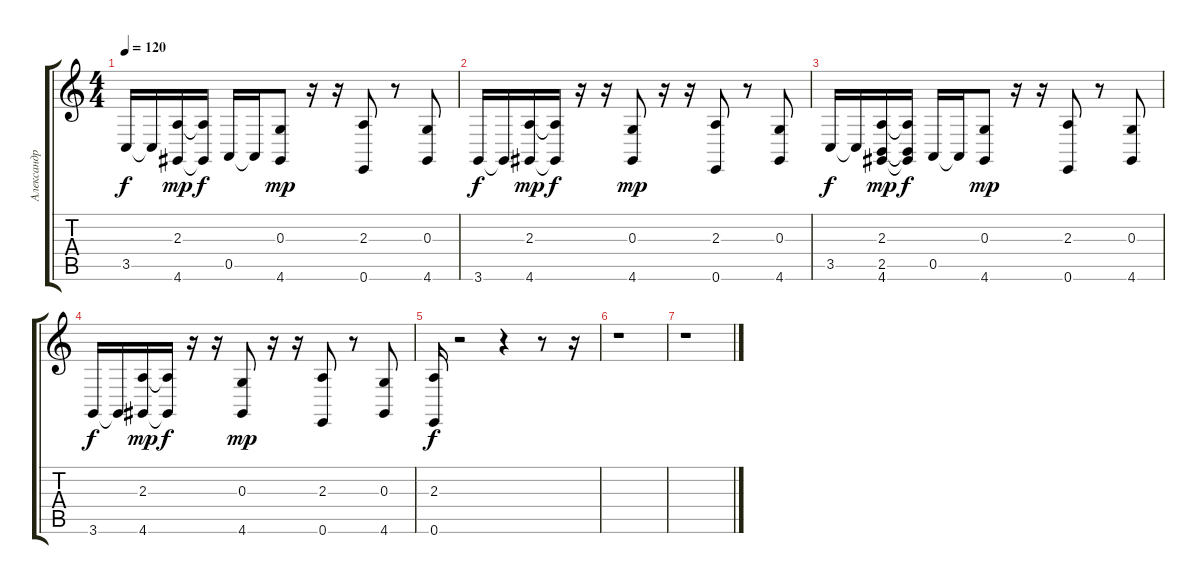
\track ("Александр Барзилович" "Александр ") {instrument acousticgrandpiano}
\staff {score tabs}
\tuning (E4 B3 G3 D3 A2 E2) {hide}
\ts (4 4)
\tempo 120
\clef g2
\ks c
3.5.16{dy f} 3.5{t}.16 (2.3 4.6).16{dy mp} (2.3{t} 4.6{t}).16{dy f} 0.5.16 0.5{t}.16 (0.3 4.6).8{dy mp} r.16 r.16 (2.3 0.6).8 r.8 (0.3 4.6).8 |
3.6.16{dy f} 3.6{t}.16 (2.3 4.6).16{dy mp} (2.3{t} 4.6{t}).16{dy f} r.16 r.16 (0.3 4.6).8{dy mp} r.16 r.16 (2.3 0.6).8 r.8 (0.3 4.6).8 |
3.5.16{dy f} 3.5{t}.16 (2.3 2.5 4.6).16{dy mp} (2.3{t} 2.5{t} 4.6{t}).16{dy f} 0.5.16 0.5{t}.16 (0.3 4.6).8{dy mp} r.16 r.16 (2.3 0.6).8 r.8 (0.3 4.6).8 |
3.6.16{dy f} 3.6{t}.16 (2.3 4.6).16{dy mp} (2.3{t} 4.6{t}).16{dy f} r.16 r.16 (0.3 4.6).8{dy mp} r.16 r.16 (2.3 0.6).8 r.8 (0.3 4.6).8 |
(2.3 0.6).16{dy f} r.2 r.4 r.8 r.16 |
r.1 |
r.1
